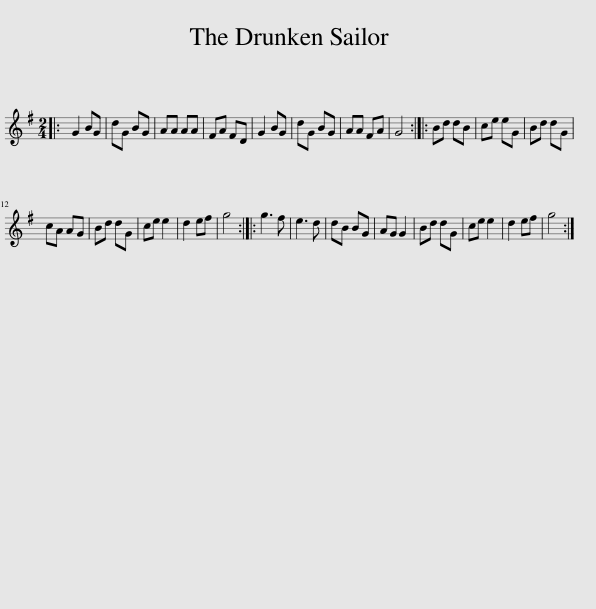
X:1
L:1/8
M:2/4
I:linebreak $
K:G
V:1 treble
V:1
|: G2 BG | dG BG | AA AA | FA FD | G2 BG | %5
 dG BG | AA FA | G4 :: Bd dB | ce eG | %10
 Bd dG |$ cA AG | Bd dG | ce e2 | d2 ef | %15
 g4 :: g3 f | e3 d | dB BG | AG G2 | %20
 Bd dG | ce e2 | d2 ef | g4 :| %24
